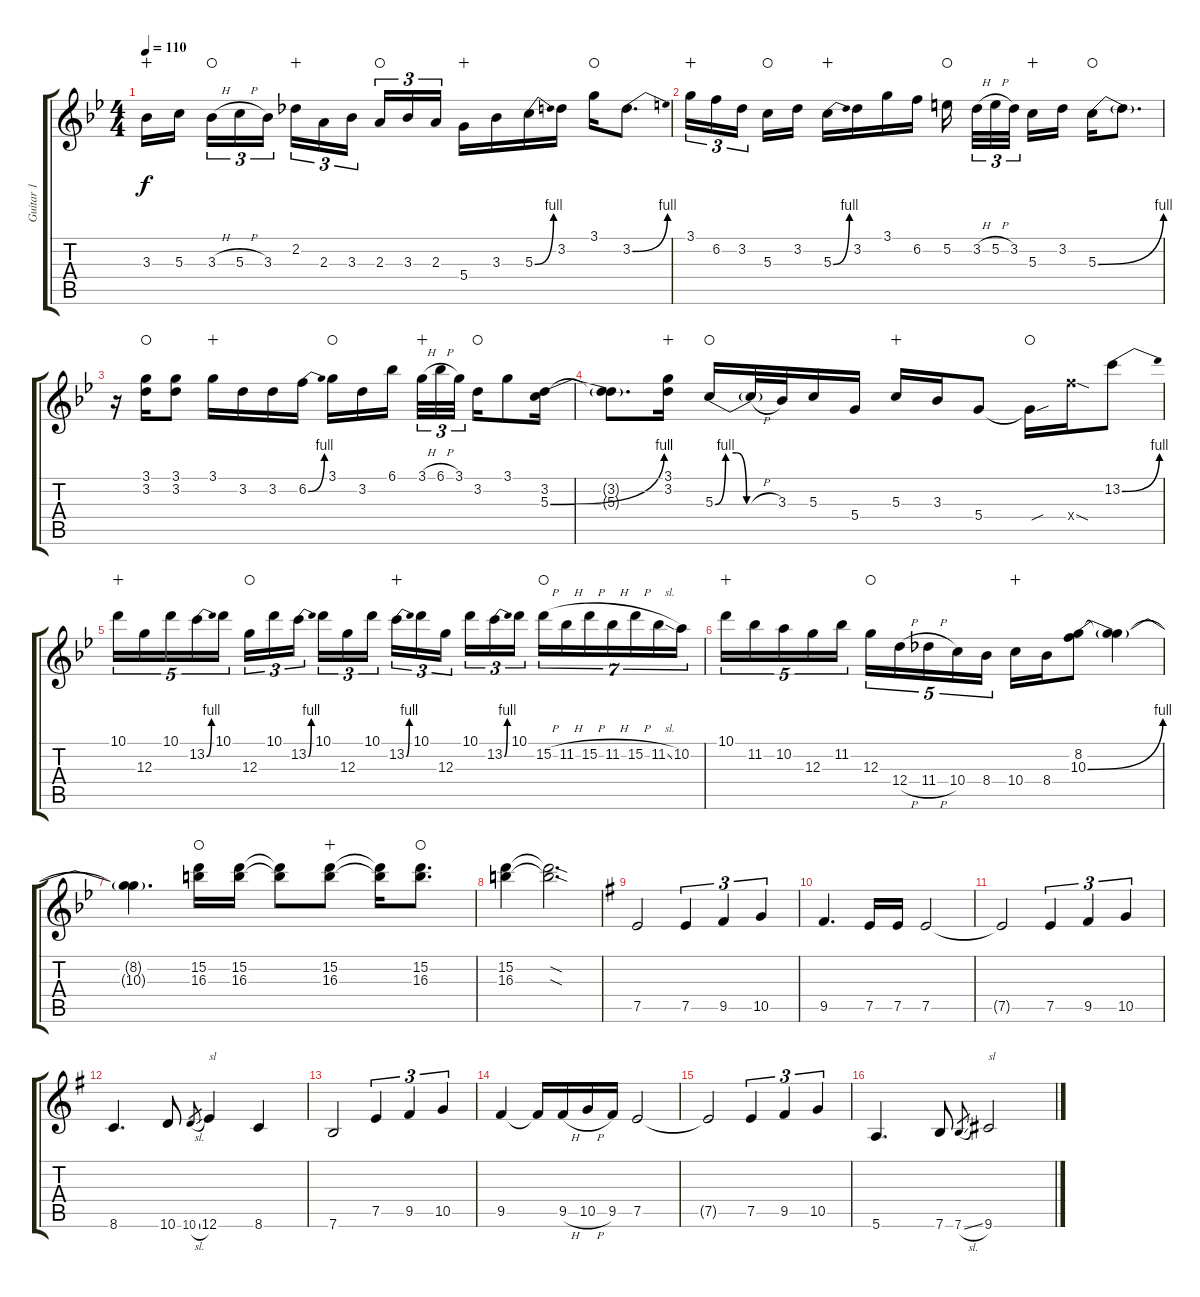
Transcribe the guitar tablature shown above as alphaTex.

\track ("Guitar 1" "Guitar 1") {instrument distortionguitar}
\staff {score tabs}
\tuning (E4 B3 G3 D3 A2 E2) {hide}
\ts (4 4)
\tempo 110
\clef g2
\ks bb
3.3.16{dy f wahc} 5.3.16{beam splitsecondary} 3.3{h}.16{tu (3 2) waho} 5.3{h}.16{tu (3 2)} 3.3.16{tu (3 2)} 2.2.16{tu (3 2) wahc} 2.3.16{tu (3 2)} 3.3.16{tu (3 2) beam splitsecondary} 2.3.16{tu (3 2) waho} 3.3.16{tu (3 2)} 2.3.16{tu (3 2)} 5.4.16{wahc} 3.3.16 5.3{be (bend 0 0 60 4)}.16 3.2.16 3.1.16{waho} 3.2{be (bend 0 0 60 4)}.8{d} |
3.1.16{tu (3 2) wahc} 6.2.16{tu (3 2)} 3.2.16{tu (3 2) beam splitsecondary} 5.3.16{waho} 3.2.16 5.3{be (bend 0 0 60 4)}.16{wahc} 3.2.16 3.1.16 6.2.16 5.2.16{waho beam splitsecondary} 3.2{h}.32{tu (3 2)} 5.2{h}.32{tu (3 2)} 3.2.32{tu (3 2) beam splitsecondary} 5.3.16{wahc} 3.2.16 5.3{be (bend 0 0 60 4)}.16{waho} 5.3{t}.8{d} |
r.16 (3.1 3.2).16{waho} (3.1 3.2).8 3.1.16{wahc} 3.2.16 3.2.16 6.2{be (bend 0 0 60 4)}.16 3.1.16{waho} 3.2.16 6.1.16{beam splitsecondary} 3.1{h}.32{tu (3 2) wahc} 6.1{h}.32{tu (3 2)} 3.1.32{tu (3 2)} 3.2.16{waho} 3.1.8 (3.2 5.3{be (bend 0 0 60 4)}).16 |
(3.2{t} 5.3{t}).8{d} (3.1 3.2).16{wahc} 5.3{be (custom 0 0 10 4 20 4 30 0 60 0)}.16{waho} 5.3{h t}.32 3.3.32 5.3.16 5.4.16 5.3.16{wahc} 3.3.16 5.4.8 5.4{sou t}.16{waho} 15.4{sod x}.16 13.2{be (bend 0 0 60 4)}.8 |
10.1.16{tu (5 4) wahc} 12.3.16{tu (5 4)} 10.1.16{tu (5 4)} 13.2{be (bend 0 0 60 4)}.16{tu (5 4)} 10.1.16{tu (5 4)} 12.3.16{tu (3 2) waho} 10.1.16{tu (3 2)} 13.2{be (bend 0 0 60 4)}.16{tu (3 2) beam splitsecondary} 10.1.16{tu (3 2)} 12.3.16{tu (3 2)} 10.1.16{tu (3 2)} 13.2{be (bend 0 0 60 4)}.16{tu (3 2) wahc} 10.1.16{tu (3 2)} 12.3.16{tu (3 2) beam splitsecondary} 10.1.16{tu (3 2)} 13.2{be (bend 0 0 60 4)}.16{tu (3 2)} 10.1.16{tu (3 2)} 15.2{h}.16{tu (7 4) waho} 11.2{h}.16{tu (7 4)} 15.2{h}.16{tu (7 4)} 11.2{h}.16{tu (7 4)} 15.2{h}.16{tu (7 4)} 11.2{sl}.16{tu (7 4)} 10.2.16{tu (7 4)} |
10.1.16{tu (5 4) wahc} 11.2.16{tu (5 4)} 10.2.16{tu (5 4)} 12.3.16{tu (5 4)} 11.2.16{tu (5 4)} 12.3.16{tu (5 4) waho} 12.4{h}.16{tu (5 4)} 11.4{h}.16{tu (5 4)} 10.4.16{tu (5 4)} 8.4.16{tu (5 4)} 10.4.16{wahc} 8.4.16 (8.2 10.3{be (bend 0 0 60 4)}).8 (8.2{t} 10.3{t}).4 |
(8.2{t} 10.3{t}).4{d} (15.2 16.3).16{waho} (15.2 16.3).16 (15.2{t} 16.3{t}).8 (15.2 16.3).8{wahc} (15.2{t} 16.3{t}).16 (15.2 16.3).8{d waho} |
(15.2 16.3).4 (15.2{sod t} 16.3{sod t}).2{d} |
\ks g
7.5.2 7.5.4{tu (3 2)} 9.5.4{tu (3 2)} 10.5.4{tu (3 2)} |
9.5.4{d} 7.5.16 7.5.16 7.5.2 |
7.5{t}.2 7.5.4{tu (3 2)} 9.5.4{tu (3 2)} 10.5.4{tu (3 2)} |
8.6.4{d} 10.6.8 10.6{sl}.8{gr} 12.6.4{txt "sl"} 8.6.4 |
7.6.2 7.5.4{tu (3 2)} 9.5.4{tu (3 2)} 10.5.4{tu (3 2)} |
9.5.4 9.5{t}.16 9.5{h}.16 10.5{h}.16 9.5.16 7.5.2 |
7.5{t}.2 7.5.4{tu (3 2)} 9.5.4{tu (3 2)} 10.5.4{tu (3 2)} |
5.6.4{d} 7.6.8 7.6{sl}.8{gr} 9.6.2{txt "sl"}
